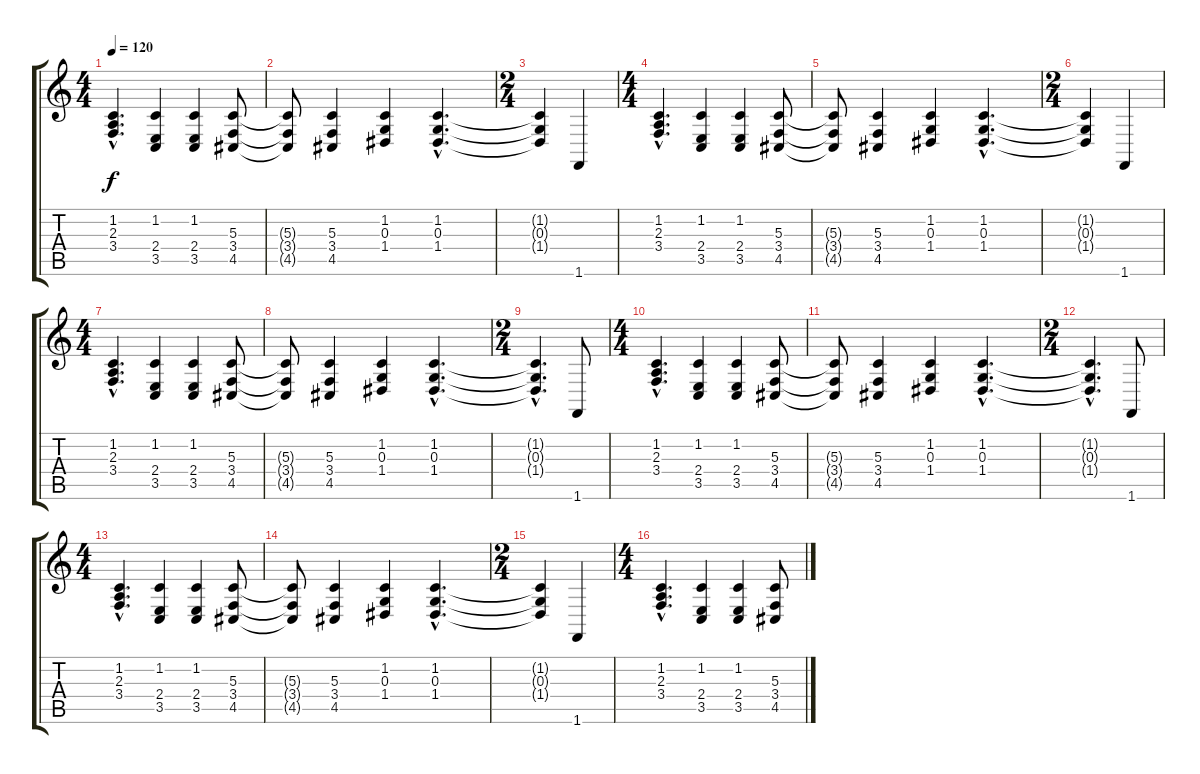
\track "" {instrument harpsichord}
\staff {score tabs}
\tuning (E4 B3 G3 D3 A2 E2) {hide}
\ts (4 4)
\tempo 120
\clef g2
\ks c
(1.2{hac} 2.3{hac} 3.4{hac}).4{d dy f} (1.2 2.4 3.5).4 (1.2 2.4 3.5).4 (5.3 3.4 4.5).8 |
(5.3{t} 3.4{t} 4.5{t}).8 (5.3 3.4 4.5).4 (1.2 0.3 1.4).4 (1.2{hac} 0.3{hac} 1.4{hac}).4{d} |
\ts (2 4)
(1.2{t} 0.3{t} 1.4{t}).4 1.6.4 |
\ts (4 4)
(1.2{hac} 2.3{hac} 3.4{hac}).4{d} (1.2 2.4 3.5).4 (1.2 2.4 3.5).4 (5.3 3.4 4.5).8 |
(5.3{t} 3.4{t} 4.5{t}).8 (5.3 3.4 4.5).4 (1.2 0.3 1.4).4 (1.2{hac} 0.3{hac} 1.4{hac}).4{d} |
\ts (2 4)
(1.2{t} 0.3{t} 1.4{t}).4 1.6.4 |
\ts (4 4)
(1.2{hac} 2.3{hac} 3.4{hac}).4{d} (1.2 2.4 3.5).4 (1.2 2.4 3.5).4 (5.3 3.4 4.5).8 |
(5.3{t} 3.4{t} 4.5{t}).8 (5.3 3.4 4.5).4 (1.2 0.3 1.4).4 (1.2{hac} 0.3{hac} 1.4{hac}).4{d} |
\ts (2 4)
(1.2{hac t} 0.3{hac t} 1.4{hac t}).4{d} 1.6.8 |
\ts (4 4)
(1.2{hac} 2.3{hac} 3.4{hac}).4{d} (1.2 2.4 3.5).4 (1.2 2.4 3.5).4 (5.3 3.4 4.5).8 |
(5.3{t} 3.4{t} 4.5{t}).8 (5.3 3.4 4.5).4 (1.2 0.3 1.4).4 (1.2{hac} 0.3{hac} 1.4{hac}).4{d} |
\ts (2 4)
(1.2{hac t} 0.3{hac t} 1.4{hac t}).4{d} 1.6.8 |
\ts (4 4)
(1.2{hac} 2.3{hac} 3.4{hac}).4{d} (1.2 2.4 3.5).4 (1.2 2.4 3.5).4 (5.3 3.4 4.5).8 |
(5.3{t} 3.4{t} 4.5{t}).8 (5.3 3.4 4.5).4 (1.2 0.3 1.4).4 (1.2{hac} 0.3{hac} 1.4{hac}).4{d} |
\ts (2 4)
(1.2{t} 0.3{t} 1.4{t}).4 1.6.4 |
\ts (4 4)
(1.2{hac} 2.3{hac} 3.4{hac}).4{d} (1.2 2.4 3.5).4 (1.2 2.4 3.5).4 (5.3 3.4 4.5).8
